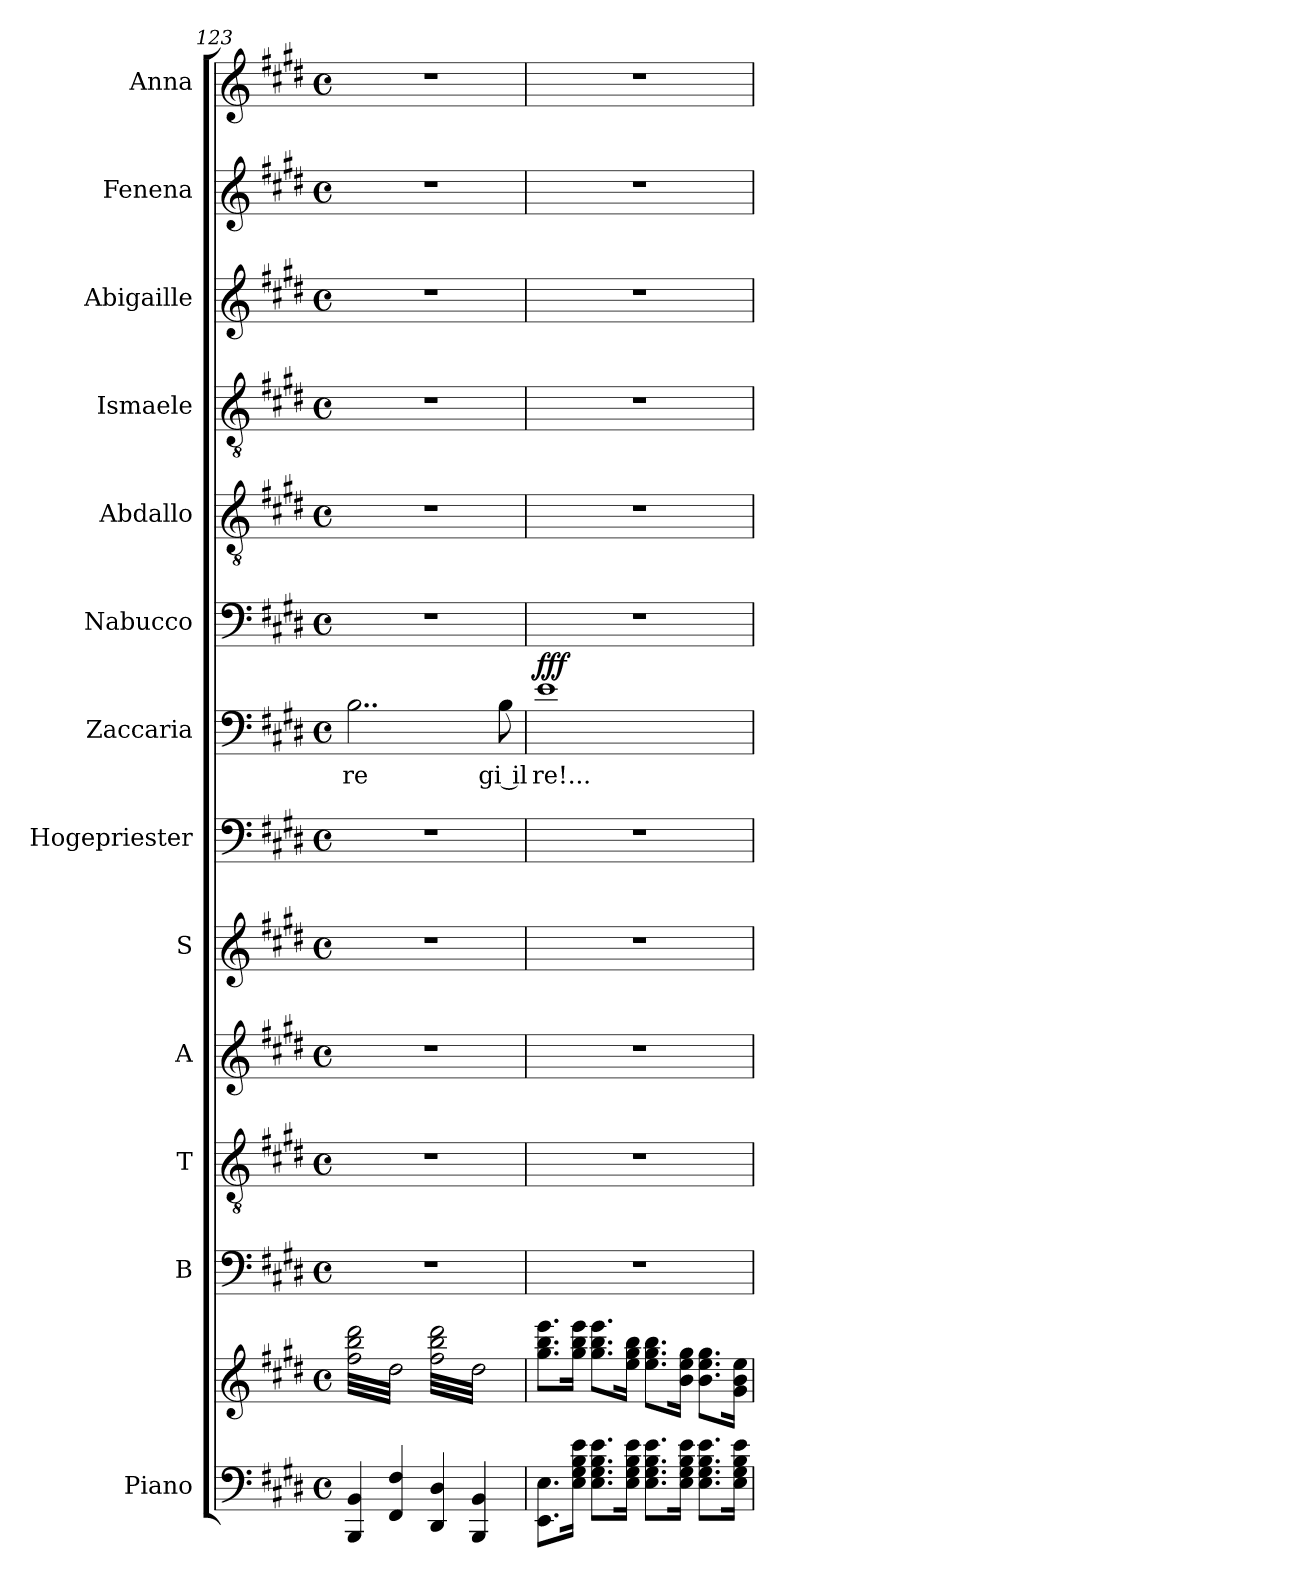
**kern	**kern	**kern	**kern	**kern	**kern	**kern	**kern	**text	**dynam	**kern	**kern	**kern	**kern	**kern	**kern
*part13	*part13	*part12	*part11	*part10	*part9	*part8	*part7	*part7	*part7	*part6	*part5	*part4	*part3	*part2	*part1
*staff14	*staff13	*staff12	*staff11	*staff10	*staff9	*staff8	*staff7	*staff7	*staff7	*staff6	*staff5	*staff4	*staff3	*staff2	*staff1
*I"Piano	*	*I"B	*I"T	*I"A	*I"S	*I"Hogepriester	*I"Zaccaria	*	*	*I"Nabucco	*I"Abdallo	*I"Ismaele	*I"Abigaille	*I"Fenena	*I"Anna
*I'Pno	*	*I'B	*I'T	*I'A	*I'S	*	*	*	*	*	*	*	*	*	*
!!LO:LB:g=z
*clefF4	*clefG2	*clefF4	*clefGv2	*clefG2	*clefG2	*clefF4	*clefF4	*	*	*clefF4	*clefGv2	*clefGv2	*clefG2	*clefG2	*clefG2
*k[f#c#g#d#]	*k[f#c#g#d#]	*k[f#c#g#d#]	*k[f#c#g#d#]	*k[f#c#g#d#]	*k[f#c#g#d#]	*k[f#c#g#d#]	*k[f#c#g#d#]	*	*	*k[f#c#g#d#]	*k[f#c#g#d#]	*k[f#c#g#d#]	*k[f#c#g#d#]	*k[f#c#g#d#]	*k[f#c#g#d#]
*M4/4	*M4/4	*M4/4	*M4/4	*M4/4	*M4/4	*M4/4	*M4/4	*	*	*M4/4	*M4/4	*M4/4	*M4/4	*M4/4	*M4/4
*met(c)	*met(c)	*met(c)	*met(c)	*met(c)	*met(c)	*met(c)	*met(c)	*	*	*met(c)	*met(c)	*met(c)	*met(c)	*met(c)	*met(c)
=123	=123	=123	=123	=123	=123	=123	=123	=123	=123	=123	=123	=123	=123	=123	=123
!	!	!	!	!	!	!	!	!LO:LY:b	!	!	!	!	!	!	!
*	*tremolo	*	*	*	*	*	*	*	*	*	*	*	*	*	*
4BBB/ 4BB/	32ff#\ 32bb\ 32ddd#\LLL	1r	1r	1r	1r	1r	2..B\	re	.	1r	1r	1r	1r	1r	1r
.	32dd#\	.	.	.	.	.	.	.	.	.	.	.	.	.	.
.	32ff#\ 32bb\ 32ddd#\	.	.	.	.	.	.	.	.	.	.	.	.	.	.
.	32dd#\	.	.	.	.	.	.	.	.	.	.	.	.	.	.
.	32ff#\ 32bb\ 32ddd#\	.	.	.	.	.	.	.	.	.	.	.	.	.	.
.	32dd#\	.	.	.	.	.	.	.	.	.	.	.	.	.	.
.	32ff#\ 32bb\ 32ddd#\	.	.	.	.	.	.	.	.	.	.	.	.	.	.
.	32dd#\	.	.	.	.	.	.	.	.	.	.	.	.	.	.
4FF#/ 4F#/	32ff#\ 32bb\ 32ddd#\	.	.	.	.	.	.	.	.	.	.	.	.	.	.
.	32dd#\	.	.	.	.	.	.	.	.	.	.	.	.	.	.
.	32ff#\ 32bb\ 32ddd#\	.	.	.	.	.	.	.	.	.	.	.	.	.	.
.	32dd#\	.	.	.	.	.	.	.	.	.	.	.	.	.	.
.	32ff#\ 32bb\ 32ddd#\	.	.	.	.	.	.	.	.	.	.	.	.	.	.
.	32dd#\	.	.	.	.	.	.	.	.	.	.	.	.	.	.
.	32ff#\ 32bb\ 32ddd#\	.	.	.	.	.	.	.	.	.	.	.	.	.	.
.	32dd#\JJJ	.	.	.	.	.	.	.	.	.	.	.	.	.	.
4DD#/ 4D#/	32ff#\ 32bb\ 32ddd#\LLL	.	.	.	.	.	.	.	.	.	.	.	.	.	.
.	32dd#\	.	.	.	.	.	.	.	.	.	.	.	.	.	.
.	32ff#\ 32bb\ 32ddd#\	.	.	.	.	.	.	.	.	.	.	.	.	.	.
.	32dd#\	.	.	.	.	.	.	.	.	.	.	.	.	.	.
.	32ff#\ 32bb\ 32ddd#\	.	.	.	.	.	.	.	.	.	.	.	.	.	.
.	32dd#\	.	.	.	.	.	.	.	.	.	.	.	.	.	.
.	32ff#\ 32bb\ 32ddd#\	.	.	.	.	.	.	.	.	.	.	.	.	.	.
.	32dd#\	.	.	.	.	.	.	.	.	.	.	.	.	.	.
4BBB/ 4BB/	32ff#\ 32bb\ 32ddd#\	.	.	.	.	.	.	.	.	.	.	.	.	.	.
.	32dd#\	.	.	.	.	.	.	.	.	.	.	.	.	.	.
.	32ff#\ 32bb\ 32ddd#\	.	.	.	.	.	.	.	.	.	.	.	.	.	.
.	32dd#\	.	.	.	.	.	.	.	.	.	.	.	.	.	.
!	!	!	!	!	!	!	!	!LO:LY:b	!	!	!	!	!	!	!
.	32ff#\ 32bb\ 32ddd#\	.	.	.	.	.	8B\	gi il	.	.	.	.	.	.	.
.	32dd#\	.	.	.	.	.	.	.	.	.	.	.	.	.	.
.	32ff#\ 32bb\ 32ddd#\	.	.	.	.	.	.	.	.	.	.	.	.	.	.
.	32dd#\JJJ	.	.	.	.	.	.	.	.	.	.	.	.	.	.
*	*Xtremolo	*	*	*	*	*	*	*	*	*	*	*	*	*	*
=124	=124	=124	=124	=124	=124	=124	=124	=124	=124	=124	=124	=124	=124	=124	=124
!	!	!	!	!	!	!	!	!LO:LY:b	!LO:DY:a	!	!	!	!	!	!
8.EE\ 8.E\L	8.gg#\ 8.bb\ 8.eee\L	1r	1r	1r	1r	1r	1e	re!...	fff	1r	1r	1r	1r	1r	1r
.	.	.	.	.	.	.	.	.	.	.	.	.	.	.	.
.	.	.	.	.	.	.	.	.	.	.	.	.	.	.	.
.	.	.	.	.	.	.	.	.	.	.	.	.	.	.	.
.	.	.	.	.	.	.	.	.	.	.	.	.	.	.	.
.	.	.	.	.	.	.	.	.	.	.	.	.	.	.	.
16E\ 16G#\ 16B\ 16e\Jk	16gg#\ 16bb\ 16eee\Jk	.	.	.	.	.	.	.	.	.	.	.	.	.	.
.	.	.	.	.	.	.	.	.	.	.	.	.	.	.	.
8.E\ 8.G#\ 8.B\ 8.e\L	8.gg#\ 8.bb\ 8.eee\L	.	.	.	.	.	.	.	.	.	.	.	.	.	.
16E\ 16G#\ 16B\ 16e\Jk	16ee\ 16gg#\ 16bb\Jk	.	.	.	.	.	.	.	.	.	.	.	.	.	.
8.E\ 8.G#\ 8.B\ 8.e\L	8.ee\ 8.gg#\ 8.bb\L	.	.	.	.	.	.	.	.	.	.	.	.	.	.
16E\ 16G#\ 16B\ 16e\Jk	16b\ 16ee\ 16gg#\Jk	.	.	.	.	.	.	.	.	.	.	.	.	.	.
8.E\ 8.G#\ 8.B\ 8.e\L	8.b\ 8.ee\ 8.gg#\L	.	.	.	.	.	.	.	.	.	.	.	.	.	.
16E\ 16G#\ 16B\ 16e\Jk	16g#\ 16b\ 16ee\Jk	.	.	.	.	.	.	.	.	.	.	.	.	.	.
=	=	=	=	=	=	=	=	=	=	=	=	=	=	=	=
*-	*-	*-	*-	*-	*-	*-	*-	*-	*-	*-	*-	*-	*-	*-	*-
